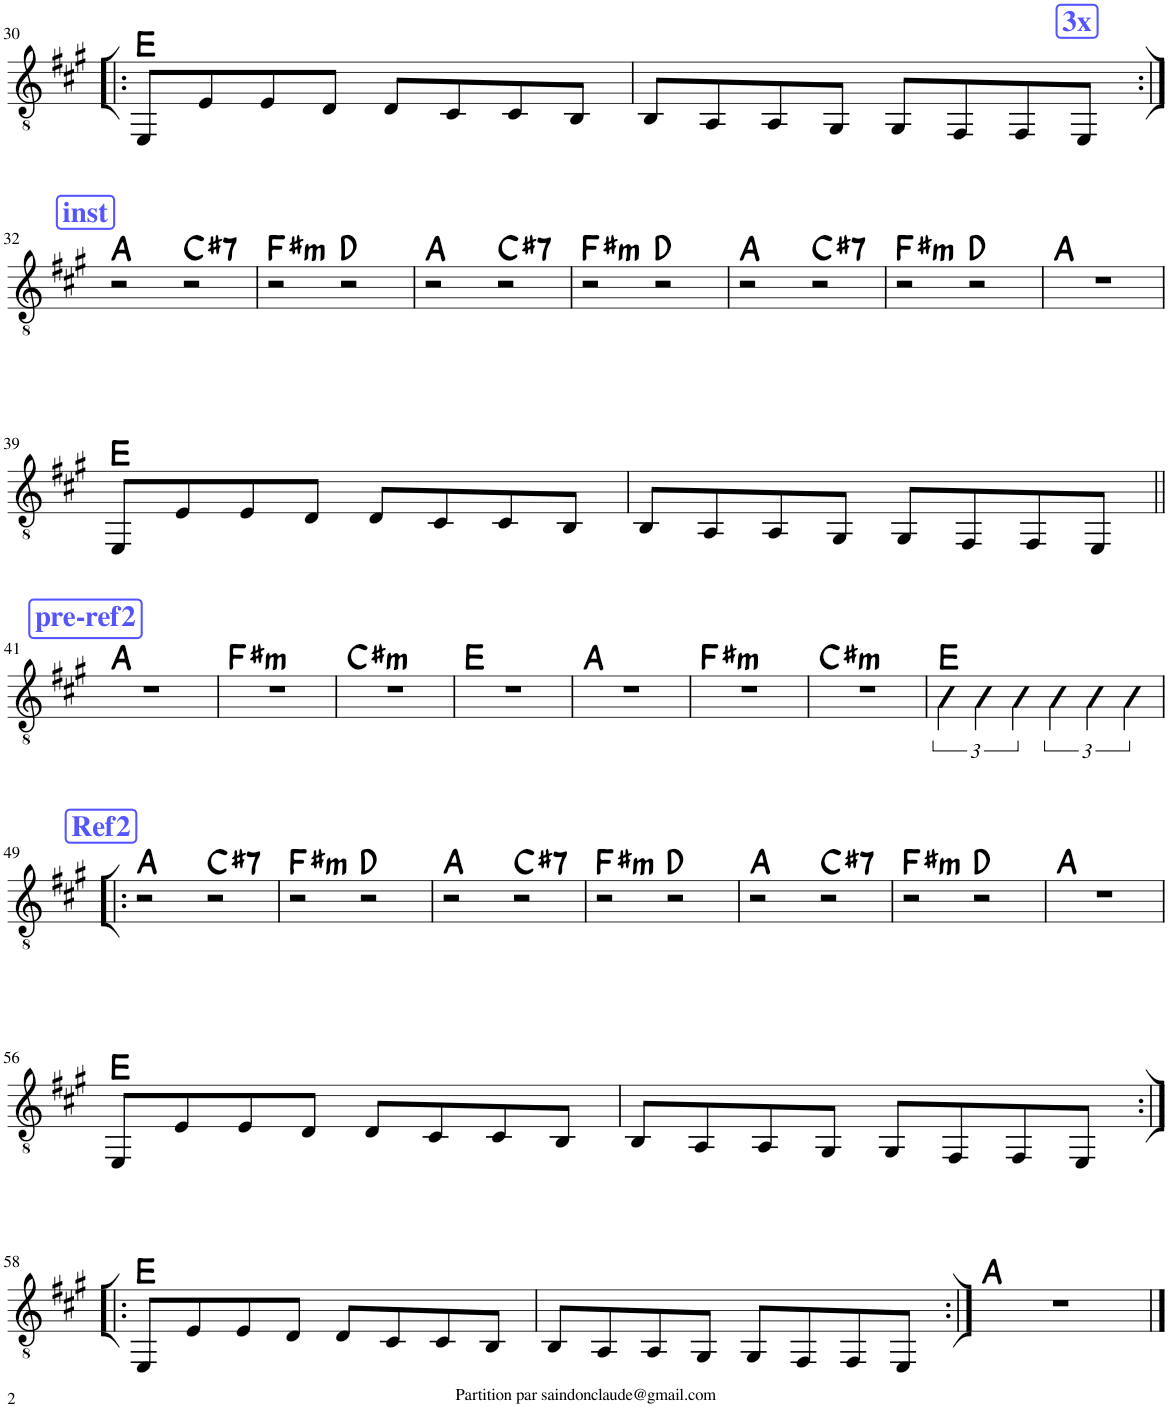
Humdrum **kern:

**kern	**harte
*part1	*part1
*staff1	*
*I"Classical Guitar	*
*I'Guit.	*
!!LO:PB:g=z
*clefGv2	*
*k[f#c#g#]	*
*M4/4	*
=30!|:	=30!|:
8EE/L	E:maj
8E/	.
8E/	.
8D/J	.
8D/L	.
8C#/	.
8C#/	.
8BB/J	.
!!LO:REH:place=s1:a:B:cj:color=#5555FF:fs=14:t=3x:qo=3.5
=31	=31
8BB/L	.
8AA/	.
8AA/	.
8GG#/J	.
8GG#/L	.
8FF#/	.
8FF#/	.
8EE/J	.
!!LO:LB:g=z
!!LO:REH:place=s1:a:B:cj:color=#5555FF:fs=14:t=inst
=32:|!	=32:|!
2r	A:maj
!	!LO:H:kt=7
2r	C#:7
=33	=33
!	!LO:H:kt=m
2r	F#:min
2r	D:maj
=34	=34
2r	A:maj
!	!LO:H:kt=7
2r	C#:7
=35	=35
!	!LO:H:kt=m
2r	F#:min
2r	D:maj
=36	=36
2r	A:maj
!	!LO:H:kt=7
2r	C#:7
=37	=37
!	!LO:H:kt=m
2r	F#:min
2r	D:maj
=38	=38
1r	A:maj
!!LO:LB:g=z
=39	=39
8EE/L	E:maj
8E/	.
8E/	.
8D/J	.
8D/L	.
8C#/	.
8C#/	.
8BB/J	.
=40	=40
8BB/L	.
8AA/	.
8AA/	.
8GG#/J	.
8GG#/L	.
8FF#/	.
8FF#/	.
8EE/J	.
!!LO:LB:g=z
!!LO:REH:place=s1:a:B:cj:color=#5555FF:fs=14:t=pre-ref2
=41||	=41||
1r	A:maj
=42	=42
!	!LO:H:kt=m
1r	F#:min
=43	=43
!	!LO:H:kt=m
1r	C#:min
=44	=44
1r	E:maj
=45	=45
1r	A:maj
=46	=46
!	!LO:H:kt=m
1r	F#:min
=47	=47
!	!LO:H:kt=m
1r	C#:min
=48	=48
6E\	E:maj
6E\	.
6E\	.
6E\	.
6E\	.
6E\	.
!!LO:LB:g=z
!!LO:REH:place=s1:a:B:cj:color=#5555FF:fs=14:t=Ref2
=49!|:	=49!|:
2r	A:maj
!	!LO:H:kt=7
2r	C#:7
=50	=50
!	!LO:H:kt=m
2r	F#:min
2r	D:maj
=51	=51
2r	A:maj
!	!LO:H:kt=7
2r	C#:7
=52	=52
!	!LO:H:kt=m
2r	F#:min
2r	D:maj
=53	=53
2r	A:maj
!	!LO:H:kt=7
2r	C#:7
=54	=54
!	!LO:H:kt=m
2r	F#:min
2r	D:maj
=55	=55
1r	A:maj
!!LO:LB:g=z
=56	=56
8EE/L	E:maj
8E/	.
8E/	.
8D/J	.
8D/L	.
8C#/	.
8C#/	.
8BB/J	.
=57	=57
8BB/L	.
8AA/	.
8AA/	.
8GG#/J	.
8GG#/L	.
8FF#/	.
8FF#/	.
8EE/J	.
!!LO:LB:g=z
=58:|!|:	=58:|!|:
8EE/L	E:maj
8E/	.
8E/	.
8D/J	.
8D/L	.
8C#/	.
8C#/	.
8BB/J	.
=59	=59
8BB/L	.
8AA/	.
8AA/	.
8GG#/J	.
8GG#/L	.
8FF#/	.
8FF#/	.
8EE/J	.
=60:|!	=60:|!
1r	A:maj
==	==
*-	*-
